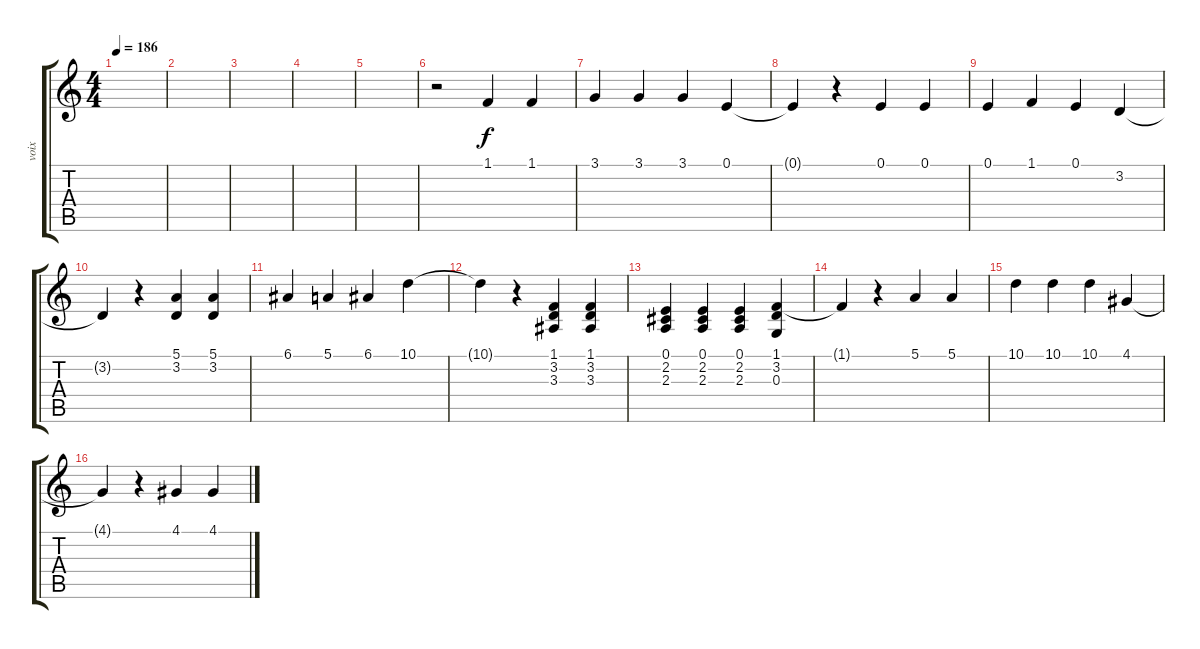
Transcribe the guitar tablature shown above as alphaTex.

\track ("voix" "voix") {instrument vibraphone}
\staff {score tabs}
\tuning (E4 B3 G3 D3 A2 E2) {hide}
\ts (4 4)
\tempo 186
\clef g2
\ks c
|
|
|
|
|
r.2 1.1.4 1.1.4 |
3.1.4 3.1.4 3.1.4 0.1.4 |
0.1{t}.4 r.4 0.1.4 0.1.4 |
0.1.4 1.1.4 0.1.4 3.2.4 |
3.2{t}.4 r.4 (5.1 3.2).4 (5.1 3.2).4 |
6.1.4 5.1.4 6.1.4 10.1.4 |
10.1{t}.4 r.4 (1.1 3.2 3.3).4 (1.1 3.2 3.3).4 |
(0.1 2.2 2.3).4 (0.1 2.2 2.3).4 (0.1 2.2 2.3).4 (1.1 3.2 0.3).4 |
1.1{t}.4 r.4 5.1.4 5.1.4 |
10.1.4 10.1.4 10.1.4 4.1.4 |
4.1{t}.4 r.4 4.1.4 4.1.4
